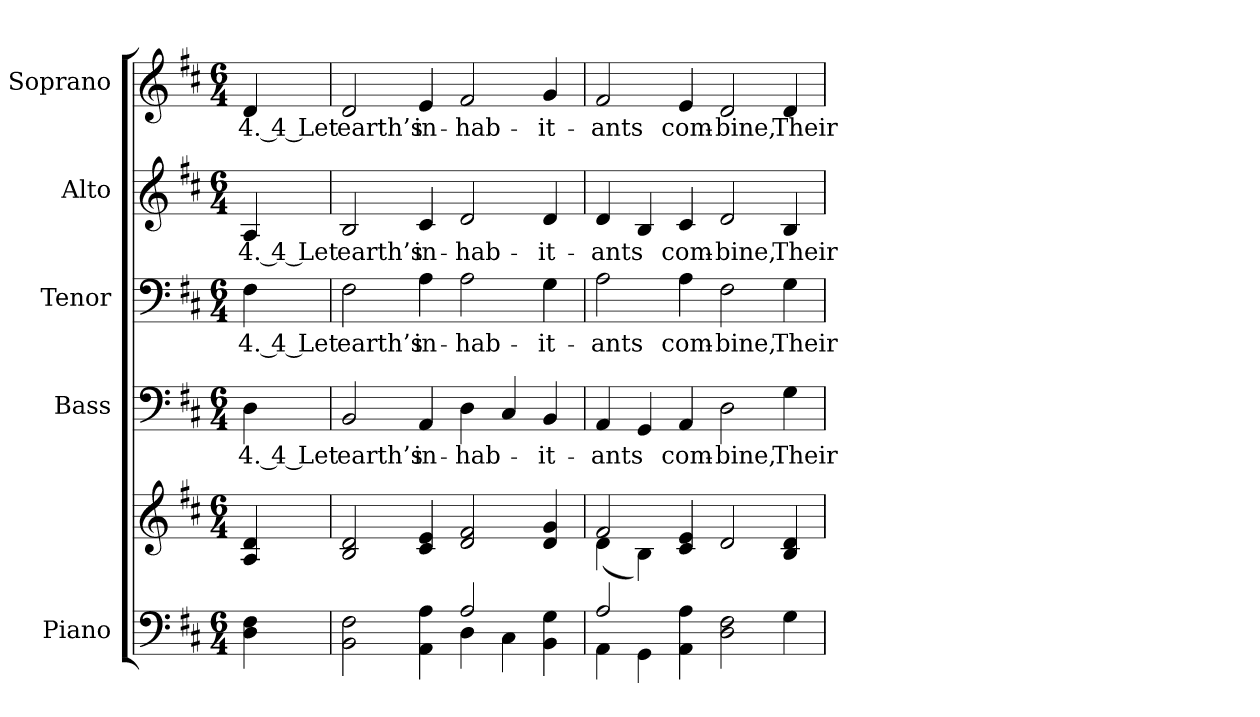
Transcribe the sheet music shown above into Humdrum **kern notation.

**kern	**kern	**kern	**text	**kern	**text	**kern	**text	**kern	**text
*part5	*part5	*part4	*part4	*part3	*part3	*part2	*part2	*part1	*part1
*staff6	*staff5	*staff4	*staff4	*staff3	*staff3	*staff2	*staff2	*staff1	*staff1
*I"Piano	*	*I"Bass	*	*I"Tenor	*	*I"Alto	*	*I"Soprano	*
*I'Pno.	*	*I'B.	*	*I'T.	*	*I'A.	*	*I'S.	*
!!LO:PB:g=z
*clefF4	*clefG2	*clefF4	*	*clefF4	*	*clefG2	*	*clefG2	*
*k[f#c#]	*k[f#c#]	*k[f#c#]	*	*k[f#c#]	*	*k[f#c#]	*	*k[f#c#]	*
*D:	*D:	*D:	*	*D:	*	*D:	*	*D:	*
*M6/4	*M6/4	*M6/4	*	*M6/4	*	*M6/4	*	*M6/4	*
=	=	=	=	=	=	=	=	=	=
!	!	!	!LO:LY:b:color=#000000	!	!	!	!	!	!
!	!	!	!	!	!LO:LY:b:color=#000000	!	!	!	!
!	!	!	!	!	!	!	!LO:LY:b:color=#000000	!	!
!	!	!	!	!	!	!	!	!	!LO:LY:b:color=#000000
4Di\ 4F#i	4Ai/ 4di	4Di\	4. 4 Let	4F#i\	4. 4 Let	4Ai/	4. 4 Let	4di/	4. 4 Let
=1	=1	=1	=1	=1	=1	=1	=1	=1	=1
*^	*	*	*	*	*	*	*	*	*
!	!	!	!	!LO:LY:b:color=#000000	!	!	!	!	!	!
!	!	!	!	!	!	!LO:LY:b:color=#000000	!	!	!	!
!	!	!	!	!	!	!	!	!LO:LY:b:color=#000000	!	!
!	!	!	!	!	!	!	!	!	!	!LO:LY:b:color=#000000
2BBi\ 2F#i	2.ryy	2Bi/ 2di	2BBi/	earth’s	2F#i\	earth’s	2Bi/	earth’s	2di/	earth’s
!	!	!	!	!LO:LY:b:color=#000000	!	!	!	!	!	!
!	!	!	!	!	!	!LO:LY:b:color=#000000	!	!	!	!
!	!	!	!	!	!	!	!	!LO:LY:b:color=#000000	!	!
!	!	!	!	!	!	!	!	!	!	!LO:LY:b:color=#000000
4AAi\ 4Ai	.	4c#i/ 4ei	4AAi/	in-	4Ai\	in-	4c#i/	in-	4ei/	in-
!	!	!	!	!LO:LY:b:color=#000000	!	!	!	!	!	!
!	!	!	!	!	!	!LO:LY:b:color=#000000	!	!	!	!
!	!	!	!	!	!	!	!	!LO:LY:b:color=#000000	!	!
!	!	!	!	!	!	!	!	!	!	!LO:LY:b:color=#000000
2Ai/	4Di\	2di/ 2f#i	4Di\	-hab-	2Ai\	-hab-	2di/	-hab-	2f#i/	-hab-
.	4C#i\	.	4C#i/	.	.	.	.	.	.	.
!	!	!	!	!LO:LY:b:color=#000000	!	!	!	!	!	!
!	!	!	!	!	!	!LO:LY:b:color=#000000	!	!	!	!
!	!	!	!	!	!	!	!	!LO:LY:b:color=#000000	!	!
!	!	!	!	!	!	!	!	!	!	!LO:LY:b:color=#000000
4BBi\ 4Gi	4ryy	4di/ 4gi	4BBi/	-it-	4Gi\	-it-	4di/	-it-	4gi/	-it-
=2	=2	=2	=2	=2	=2	=2	=2	=2	=2	=2
*	*	*^	*	*	*	*	*	*	*	*
!	!	!	!	!	!LO:LY:b:color=#000000	!	!	!	!	!	!
!	!	!	!	!	!	!	!LO:LY:b:color=#000000	!	!	!	!
!	!	!	!	!	!	!	!	!	!LO:LY:b:color=#000000	!	!
!	!	!	!	!	!	!	!	!	!	!	!LO:LY:b:color=#000000
2Ai/	4AAi\	2f#i/	(4di\	4AAi/	-ants	2Ai\	-ants	4di/	-ants	2f#i/	-ants
.	4GGi\	.	4Bi\)	4GGi/	.	.	.	4Bi/	.	.	.
!	!	!	!	!	!LO:LY:b:color=#000000	!	!	!	!	!	!
!	!	!	!	!	!	!	!LO:LY:b:color=#000000	!	!	!	!
!	!	!	!	!	!	!	!	!	!LO:LY:b:color=#000000	!	!
!	!	!	!	!	!	!	!	!	!	!	!LO:LY:b:color=#000000
4AAi\ 4Ai	4ryy	4c#i/ 4ei	4ryy	4AAi/	com-	4Ai\	com-	4c#i/	com-	4ei/	com-
!	!	!	!	!	!LO:LY:b:color=#000000	!	!	!	!	!	!
!	!	!	!	!	!	!	!LO:LY:b:color=#000000	!	!	!	!
!	!	!	!	!	!	!	!	!	!LO:LY:b:color=#000000	!	!
!	!	!	!	!	!	!	!	!	!	!	!LO:LY:b:color=#000000
2Di\ 2F#i	2.ryy	2di/	2.ryy	2Di\	-bine,	2F#i\	-bine,	2di/	-bine,	2di/	-bine,
!	!	!	!	!	!LO:LY:b:color=#000000	!	!	!	!	!	!
!	!	!	!	!	!	!	!LO:LY:b:color=#000000	!	!	!	!
!	!	!	!	!	!	!	!	!	!LO:LY:b:color=#000000	!	!
!	!	!	!	!	!	!	!	!	!	!	!LO:LY:b:color=#000000
4Gi\	.	4Bi/ 4di	.	4Gi\	Their	4Gi\	Their	4Bi/	Their	4di/	Their
*v	*v	*	*	*	*	*	*	*	*	*	*
*	*v	*v	*	*	*	*	*	*	*	*
=	=	=	=	=	=	=	=	=	=
*-	*-	*-	*-	*-	*-	*-	*-	*-	*-
